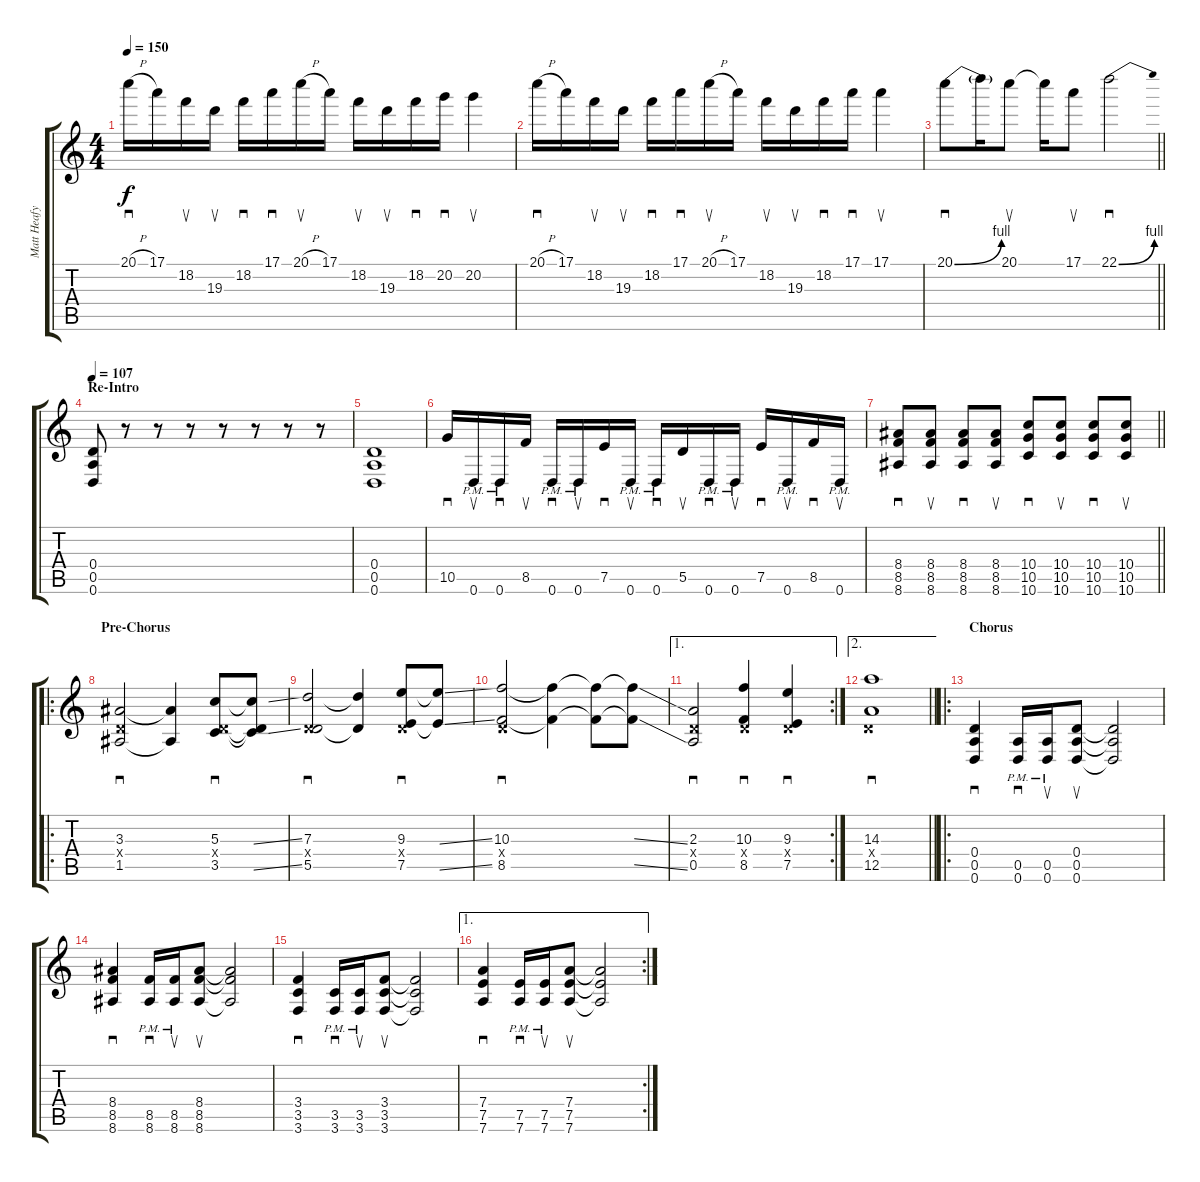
\track ("Matt Heafy" "Matt Heafy") {instrument distortionguitar}
\staff {score tabs}
\tuning (E4 B3 G3 D3 A2 D2) {hide}
\ts (4 4)
\tempo 150
\clef g2
\ks c
20.1{h}.16{sd dy f} 17.1.16 18.2.16{su} 19.3.16{su} 18.2.16{sd} 17.1.16{sd} 20.1{h}.16{su} 17.1.16 18.2.16{su} 19.3.16{su} 18.2.16{sd} 20.2.16{sd} 20.2.4{su} |
20.1{h}.16{sd} 17.1.16 18.2.16{su} 19.3.16{su} 18.2.16{sd} 17.1.16{sd} 20.1{h}.16{su} 17.1.16 18.2.16{su} 19.3.16{su} 18.2.16{sd} 17.1.16{sd} 17.1.4{su} |
\barLineRight lightlight
20.1{be (bend 0 0 60 4)}.8{sd} 20.1{t}.16 20.1.8{su} 20.1{t}.16 17.1.8{su} 22.1{be (bend 0 0 60 4)}.2{sd} |
\section ("" "Re-Intro")
\tempo 107
(0.4 0.5 0.6).8 r.8 r.8 r.8 r.8 r.8 r.8 r.8 |
(0.4 0.5 0.6).1 |
10.5.16{sd} 0.6{pm}.16{su} 0.6{pm}.16{sd} 8.5.16{su} 0.6{pm}.16{sd} 0.6{pm}.16{su} 7.5.16{sd} 0.6{pm}.16{su} 0.6{pm}.16{sd} 5.5.16{su} 0.6{pm}.16{sd} 0.6{pm}.16{su} 7.5.16{sd} 0.6{pm}.16{su} 8.5.16{sd} 0.6{pm}.16{su} |
\barLineRight lightlight
(8.4 8.5 8.6).8{sd} (8.4 8.5 8.6).8{su} (8.4 8.5 8.6).8{sd} (8.4 8.5 8.6).8{su} (10.4 10.5 10.6).8{sd} (10.4 10.5 10.6).8{su} (10.4 10.5 10.6).8{sd} (10.4 10.5 10.6).8{su} |
\ro
\section ("" "Pre-Chorus")
(3.3 0.4{x} 1.5).2{sd} (3.3{t} 1.5{t}).4 (5.3 0.4{x} 3.5).8{sd} (5.3{ss t} 0.4{t} 3.5{ss t}).8 |
(7.3 0.4{x} 5.5).2{sd} (7.3{t} 5.5{t}).4 (9.3 0.4{x} 7.5).8{sd} (9.3{ss t} 7.5{ss t}).8 |
(10.3 0.4{x} 8.5).2{sd} (10.3{t} 8.5{t}).4 (10.3{t} 8.5{t}).8 (10.3{ss t} 8.5{ss t}).8 |
\ae 1
\rc 2
(2.3 0.4{x} 0.5).2{sd} (10.3 0.4{x} 8.5).4{sd} (9.3 0.4{x} 7.5).4{sd} |
\ae 2
\barLineRight lightlight
(14.3 0.4{x} 12.5).1{sd} |
\ro
\section ("" "Chorus")
(0.4 0.5 0.6).4{sd} (0.5 0.6{pm}).16{sd} (0.5 0.6{pm}).16{su} (0.4 0.5 0.6).8{su} (0.4{t} 0.5{t} 0.6{t}).2 |
(8.4 8.5 8.6).4{sd} (8.5 8.6{pm}).16{sd} (8.5 8.6{pm}).16{su} (8.4 8.5 8.6).8{su} (8.4{t} 8.5{t} 8.6{t}).2 |
(3.4 3.5 3.6).4{sd} (3.5 3.6{pm}).16{sd} (3.5 3.6{pm}).16{su} (3.4 3.5 3.6).8{su} (3.4{t} 3.5{t} 3.6{t}).2 |
\ae 1
\rc 2
(7.4 7.5 7.6).4{sd} (7.5 7.6{pm}).16{sd} (7.5 7.6{pm}).16{su} (7.4 7.5 7.6).8{su} (7.4{t} 7.5{t} 7.6{t}).2
